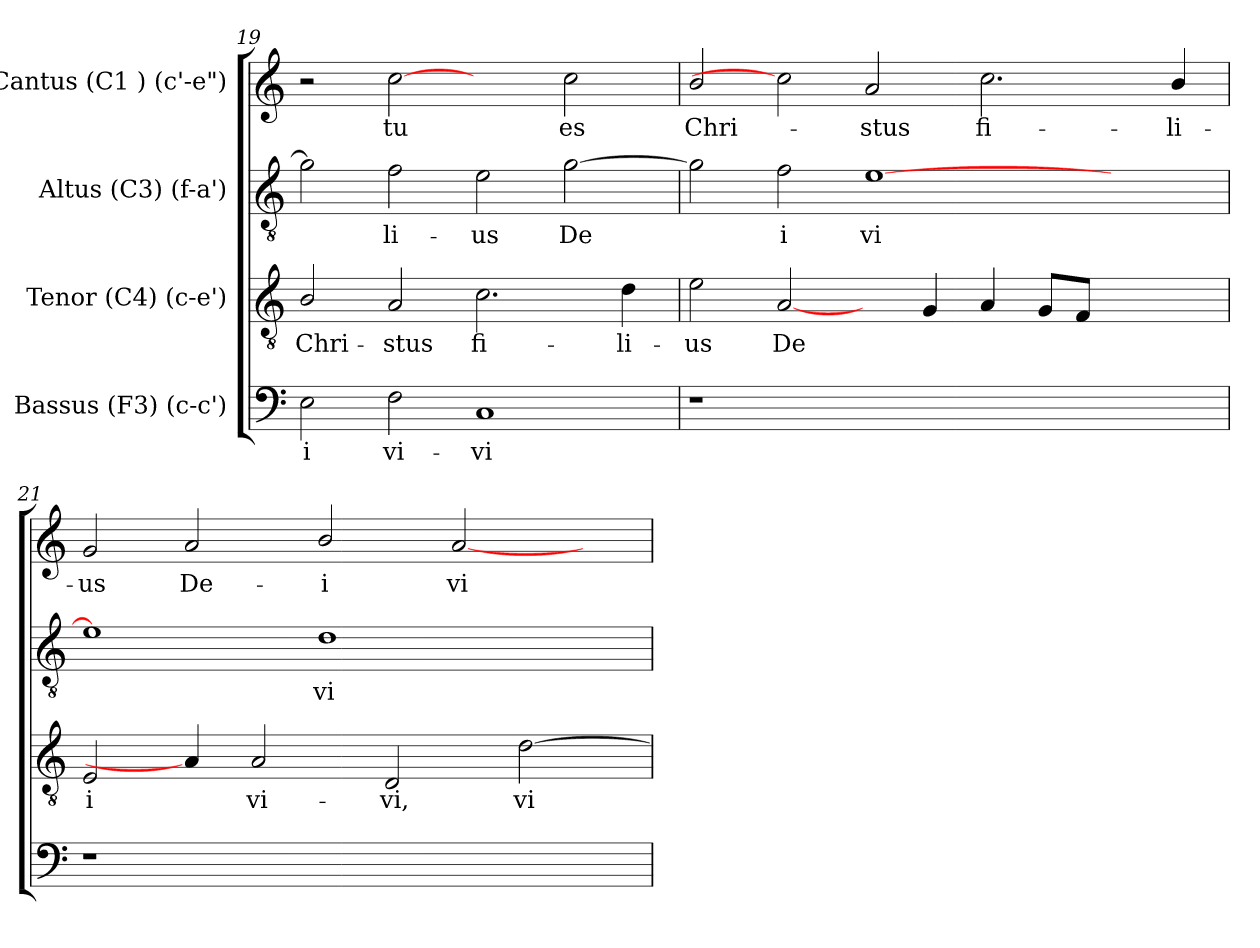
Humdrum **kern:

**kern	**text	**kern	**text	**kern	**text	**kern	**text
*part4	*part4	*part3	*part3	*part2	*part2	*part1	*part1
*staff4	*staff4	*staff3	*staff3	*staff2	*staff2	*staff1	*staff1
*I"Bassus (F3)  (c-c')	*	*I"Tenor (C4)  (c-e')	*	*I"Altus (C3)  (f-a')	*	*I"Cantus (C1 )  (c'-e")	*
*clefF4	*	*clefGv2	*	*clefGv2	*	*clefG2	*
*k[]	*	*k[]	*	*k[]	*	*k[]	*
*C:	*	*C:	*	*C:	*	*C:	*
=19	=19	=19	=19	=19	=19	=19	=19
!	!LO:LY:b:cj	!	!LO:LY:b:cj	!	!LO:LY:b:cj	!	!
2E\	-i	2B/	Chri-	2g\]	--	2r	.
!	!LO:LY:b:cj	!	!LO:LY:b:cj	!	!LO:LY:b:cj	!	!LO:LY:b:cj
2F\	vi-	2A/	-stus	2f\	-li-	[2cc	tu
!	!LO:LY:b:cj	!	!LO:LY:b:cj	!	!LO:LY:b:cj	!	!
1C	-vi	2.c\	fi-	2e\	-us	2ryy	.
!	!	!	!	!	!LO:LY:b:cj	!	!LO:LY:b:cj
.	.	.	.	[>2g\	De-	2cc\	es
!	!	!	!LO:LY:b:cj	!	!	!	!
.	.	4d\	-li-	.	.	.	.
=20	=20	=20	=20	=20	=20	=20	=20
!	!	!	!LO:LY:b:cj	!	!LO:LY:b:cj	!	!LO:LY:b:cj
1r	.	2e\	-us	2g\]	--	2b/	Chri-
!	!	!	!LO:LY:b:cj	!	!LO:LY:b:cj	!	!
.	.	[2A/	De-	2f\	-i	2cc]	.
!	!	!	!	!	!LO:LY:b:cj	!	!LO:LY:b:cj
1.ryy	.	4ryy	.	[<1e	vi-	2a/	-stus
!	!	!	!LO:LY:b:cj	!	!	!	!
.	.	4G/	--	.	.	.	.
!	!	!	!LO:LY:b:cj	!	!	!	!LO:LY:b:cj
.	.	4A/	--	.	.	2.cc\	fi-
!	!	!	!LO:LY:b:cj	!	!	!	!
.	.	8G/L	--	.	.	.	.
!	!	!	!LO:LY:b:cj	!	!	!	!
.	.	8F/J	--	.	.	.	.
.	.	2ryy	.	2ryy	.	.	.
!	!	!	!	!	!	!	!LO:LY:b:cj
.	.	.	.	.	.	4b/	-li-
!!LO:LB:g=z
=21	=21	=21	=21	=21	=21	=21	=21
!	!	!	!LO:LY:b:cj	!	!LO:LY:b:cj	!	!LO:LY:b:cj
1r	.	2E/	-i	1e]	--	2g/	-us
!	!	!	!	!	!	!	!LO:LY:b:cj
.	.	4A/]	.	.	.	2a/	De-
!	!	!	!LO:LY:b:cj	!	!	!	!
.	.	2A/	vi-	.	.	.	.
!	!	!	!	!	!LO:LY:b:cj	!	!LO:LY:b:cj
1ryy	.	.	.	1d	-vi	2b/	-i
!	!	!	!LO:LY:b:cj	!	!	!	!
.	.	2D/	-vi,	.	.	.	.
!	!	!	!	!	!	!	!LO:LY:b:cj
.	.	.	.	.	.	[<2a/	vi-
!	!	!	!LO:LY:b:cj	!	!	!	!
.	.	[>2d\	vi-	.	.	.	.
4ryy	.	.	.	4ryy	.	4ryy	.
=	=	=	=	=	=	=	=
*-	*-	*-	*-	*-	*-	*-	*-
